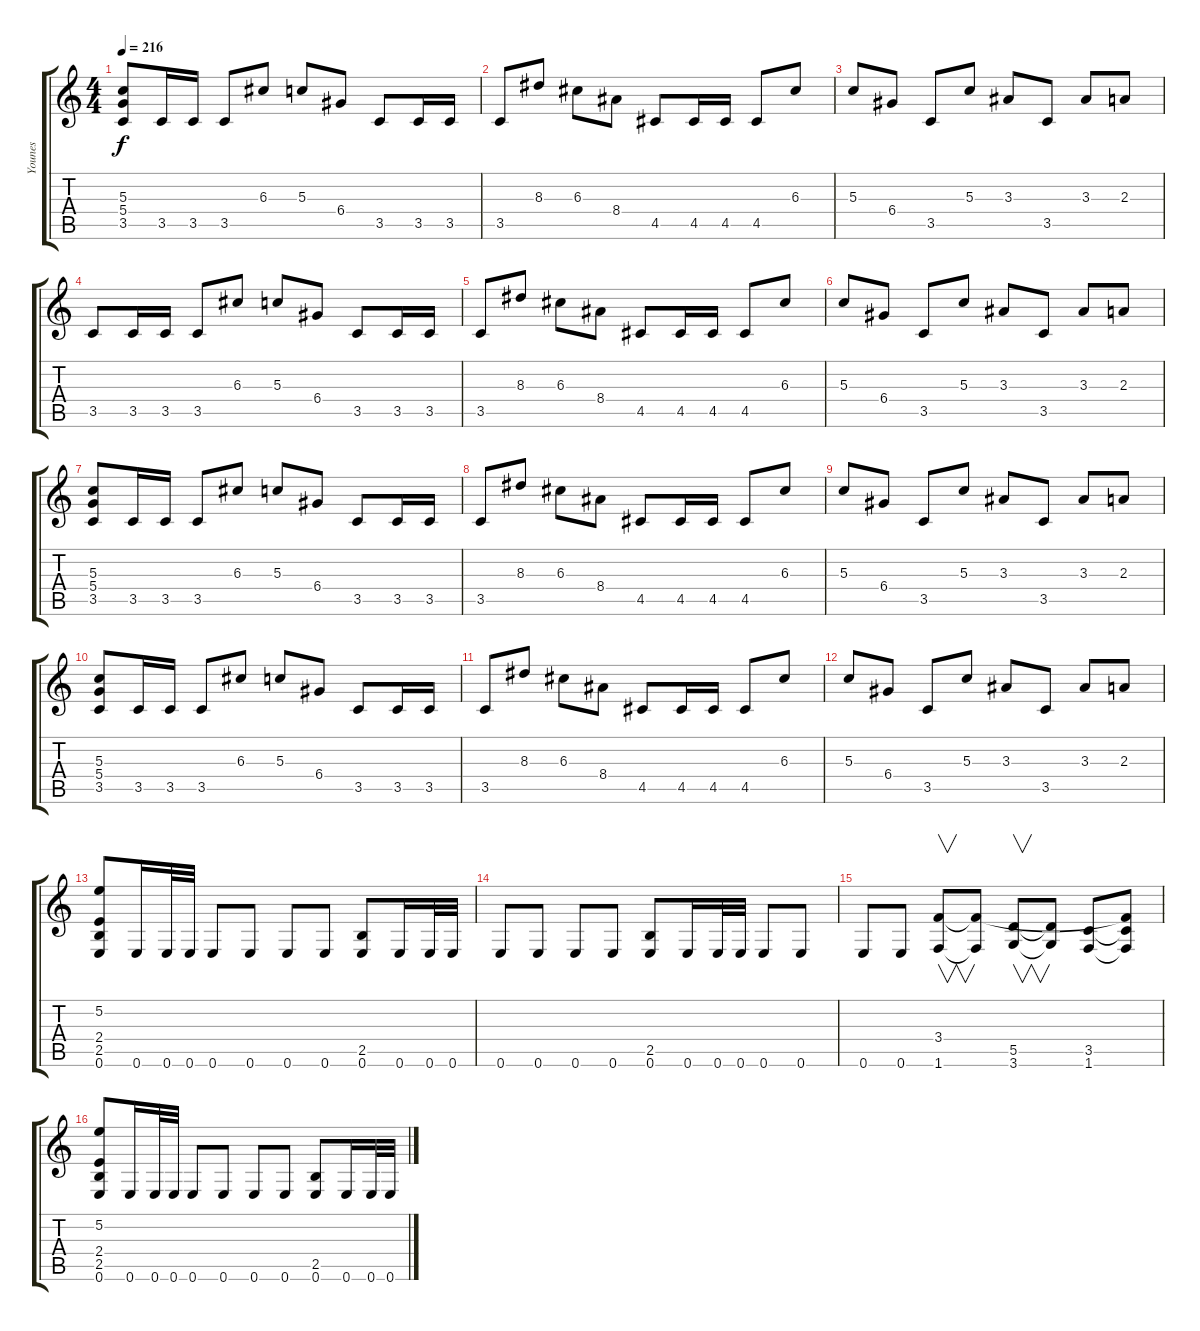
\track ("Younes" "Younes") {instrument distortionguitar}
\staff {score tabs}
\tuning (E4 B3 G3 D3 A2 E2) {hide}
\ts (4 4)
\tempo 216
\clef g2
\ks c
(5.3 5.4 3.5).8{dy f} 3.5.16 3.5.16 3.5.8 6.3.8 5.3.8 6.4.8 3.5.8 3.5.16 3.5.16 |
3.5.8 8.3.8 6.3.8 8.4.8 4.5.8 4.5.16 4.5.16 4.5.8 6.3.8 |
5.3.8 6.4.8 3.5.8 5.3.8 3.3.8 3.5.8 3.3.8 2.3.8 |
3.5.8 3.5.16 3.5.16 3.5.8 6.3.8 5.3.8 6.4.8 3.5.8 3.5.16 3.5.16 |
3.5.8 8.3.8 6.3.8 8.4.8 4.5.8 4.5.16 4.5.16 4.5.8 6.3.8 |
5.3.8 6.4.8 3.5.8 5.3.8 3.3.8 3.5.8 3.3.8 2.3.8 |
(5.3 5.4 3.5).8 3.5.16 3.5.16 3.5.8 6.3.8 5.3.8 6.4.8 3.5.8 3.5.16 3.5.16 |
3.5.8 8.3.8 6.3.8 8.4.8 4.5.8 4.5.16 4.5.16 4.5.8 6.3.8 |
5.3.8 6.4.8 3.5.8 5.3.8 3.3.8 3.5.8 3.3.8 2.3.8 |
(5.3 5.4 3.5).8 3.5.16 3.5.16 3.5.8 6.3.8 5.3.8 6.4.8 3.5.8 3.5.16 3.5.16 |
3.5.8 8.3.8 6.3.8 8.4.8 4.5.8 4.5.16 4.5.16 4.5.8 6.3.8 |
5.3.8 6.4.8 3.5.8 5.3.8 3.3.8 3.5.8 3.3.8 2.3.8 |
(5.2 2.4 2.5 0.6).8 0.6.16 0.6.32 0.6.32 0.6.8 0.6.8 0.6.8 0.6.8 (2.5 0.6).8 0.6.16 0.6.32 0.6.32 |
0.6.8 0.6.8 0.6.8 0.6.8 (2.5 0.6).8 0.6.16 0.6.32 0.6.32 0.6.8 0.6.8 |
0.6.8 0.6.8 (3.4 1.6).8{v} (3.4{t} 1.6{t}).8 (5.5 3.6).8{v} (5.5{t} 3.6{t}).8 (3.5 1.6).8 (3.4{t} 3.5{t} 1.6{t}).8 |
(5.2 2.4 2.5 0.6).8 0.6.16 0.6.32 0.6.32 0.6.8 0.6.8 0.6.8 0.6.8 (2.5 0.6).8 0.6.16 0.6.32 0.6.32
